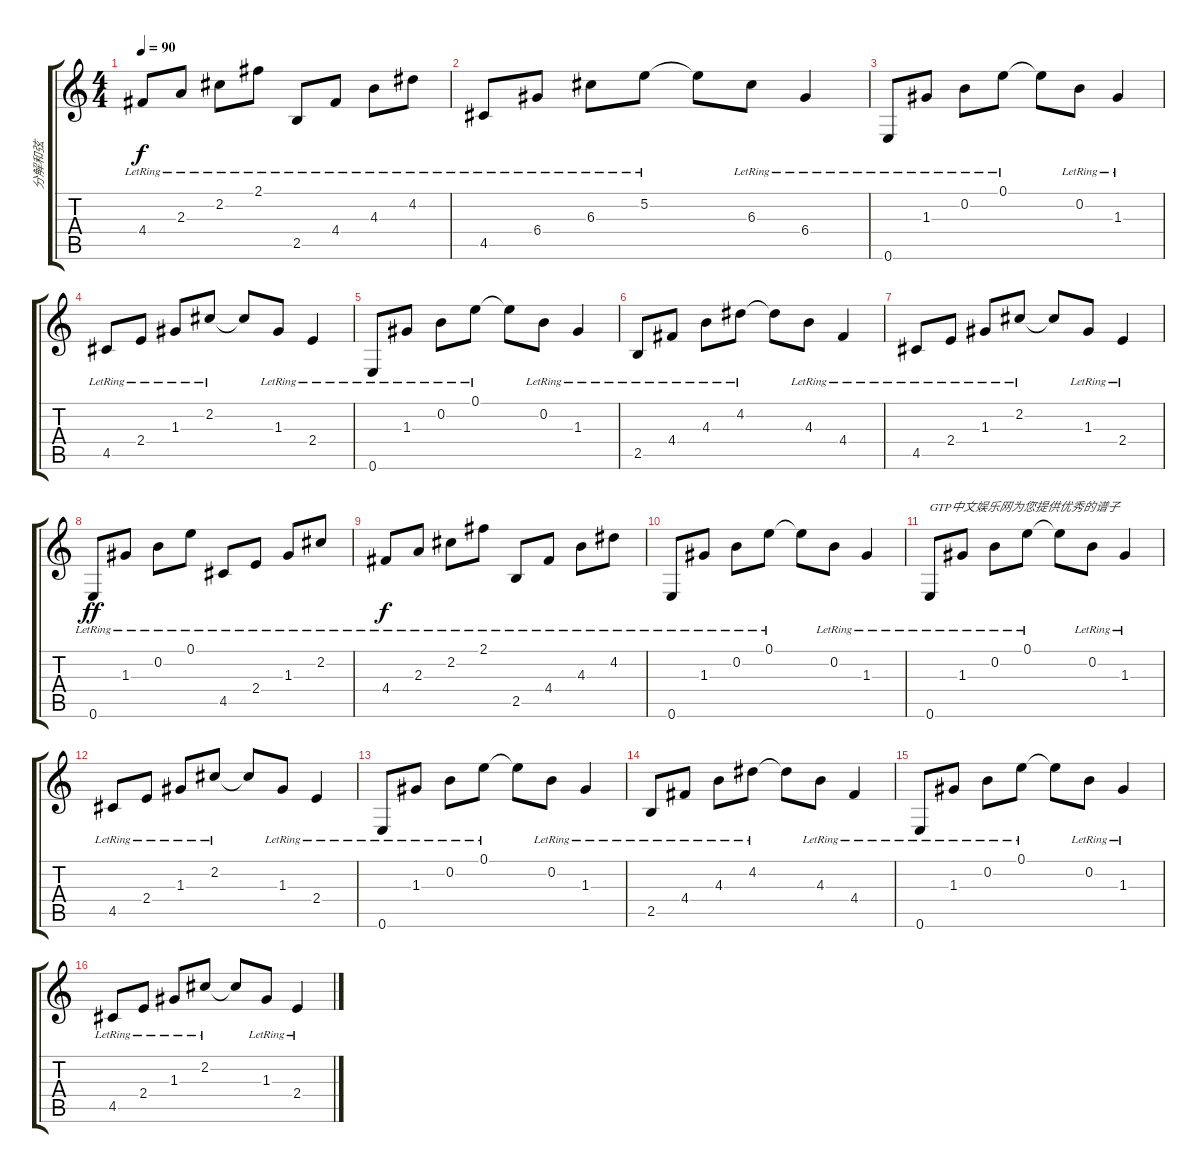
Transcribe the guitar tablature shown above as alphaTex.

\track ("分解和弦" "分解和弦") {instrument acousticguitarsteel}
\staff {score tabs}
\tuning (E4 B3 G3 D3 A2 E2) {hide}
\ts (4 4)
\tempo 90
\clef g2
\ks c
4.4{lr}.8{dy f} 2.3{lr}.8 2.2{lr}.8 2.1{lr}.8 2.5{lr}.8 4.4{lr}.8 4.3{lr}.8 4.2{lr}.8 |
4.5{lr}.8 6.4{lr}.8 6.3{lr}.8 5.2{lr}.8 5.2{t}.8 6.3{lr}.8 6.4{lr}.4 |
0.6{lr}.8 1.3{lr}.8 0.2{lr}.8 0.1{lr}.8 0.1{t}.8 0.2{lr}.8 1.3{lr}.4 |
4.5{lr}.8 2.4{lr}.8 1.3{lr}.8 2.2{lr}.8 2.2{t}.8 1.3{lr}.8 2.4{lr}.4 |
0.6{lr}.8 1.3{lr}.8 0.2{lr}.8 0.1{lr}.8 0.1{t}.8 0.2{lr}.8 1.3{lr}.4 |
2.5{lr}.8 4.4{lr}.8 4.3{lr}.8 4.2{lr}.8 4.2{t}.8 4.3{lr}.8 4.4{lr}.4 |
4.5{lr}.8 2.4{lr}.8 1.3{lr}.8 2.2{lr}.8 2.2{t}.8 1.3{lr}.8 2.4{lr}.4 |
0.6{lr}.8{dy ff} 1.3{lr}.8 0.2{lr}.8 0.1{lr}.8 4.5{lr}.8 2.4{lr}.8 1.3{lr}.8 2.2{lr}.8 |
4.4{lr}.8{dy f} 2.3{lr}.8 2.2{lr}.8 2.1{lr}.8 2.5{lr}.8 4.4{lr}.8 4.3{lr}.8 4.2{lr}.8 |
0.6{lr}.8 1.3{lr}.8 0.2{lr}.8 0.1{lr}.8 0.1{t}.8 0.2{lr}.8 1.3{lr}.4 |
0.6{lr}.8{txt "GTP中文娱乐网为您提供优秀的谱子"} 1.3{lr}.8 0.2{lr}.8 0.1{lr}.8 0.1{t}.8 0.2{lr}.8 1.3{lr}.4 |
4.5{lr}.8 2.4{lr}.8 1.3{lr}.8 2.2{lr}.8 2.2{t}.8 1.3{lr}.8 2.4{lr}.4 |
0.6{lr}.8 1.3{lr}.8 0.2{lr}.8 0.1{lr}.8 0.1{t}.8 0.2{lr}.8 1.3{lr}.4 |
2.5{lr}.8 4.4{lr}.8 4.3{lr}.8 4.2{lr}.8 4.2{t}.8 4.3{lr}.8 4.4{lr}.4 |
0.6{lr}.8 1.3{lr}.8 0.2{lr}.8 0.1{lr}.8 0.1{t}.8 0.2{lr}.8 1.3{lr}.4 |
4.5{lr}.8 2.4{lr}.8 1.3{lr}.8 2.2{lr}.8 2.2{t}.8 1.3{lr}.8 2.4{lr}.4
